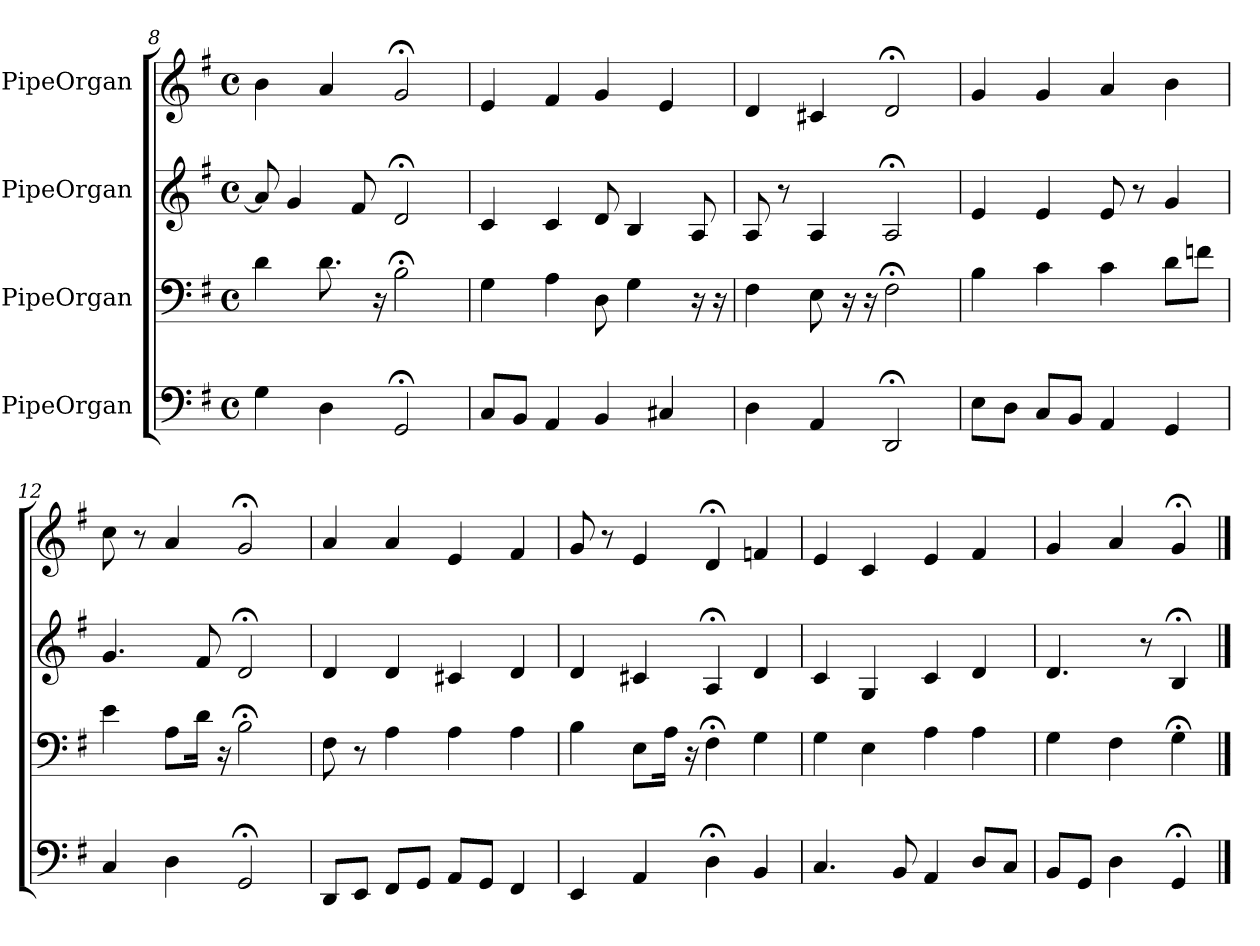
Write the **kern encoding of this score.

**kern	**kern	**kern	**kern
*part4	*part3	*part2	*part1
*staff4	*staff3	*staff2	*staff1
*I"PipeOrgan	*I"PipeOrgan	*I"PipeOrgan	*I"PipeOrgan
*k[f#]	*k[f#]	*k[f#]	*k[f#]
*G:	*G:	*G:	*G:
*M4/4	*M4/4	*M4/4	*M4/4
*met(c)	*met(c)	*met(c)	*met(c)
=8	=8	=8	=8
4G	4d	8a]	4b
.	.	4g	.
4D	8.d	.	4a
.	.	8f#	.
.	16r	.	.
2GG;<	2B;<	2d;<	2g;<
=9	=9	=9	=9
8CL	4G	4c	4e
8BBJ	.	.	.
4AA	4A	4c	4f#
4BB	8D	8d	4g
.	4G	4B	.
4C#X	.	.	4e
.	16r	8A	.
.	16r	.	.
=10	=10	=10	=10
4D	4F#	8A	4d
.	.	8r	.
4AA	8E	4A	4c#X
.	16r	.	.
.	16r	.	.
2DD;<	2F#;<	2A;<	2d;<
=11	=11	=11	=11
8EL	4B	4e	4g
8DJ	.	.	.
8CL	4c	4e	4g
8BBJ	.	.	.
4AA	4c	8e	4a
.	.	8r	.
4GG	8dL	4g	4b
.	8fnJ	.	.
=12	=12	=12	=12
4C	4e	4.g	8cc
.	.	.	8r
4D	8AL	.	4a
.	16dJk	8f#	.
.	16r	.	.
2GG;<	2B;<	2d;<	2g;<
=13	=13	=13	=13
8DDL	8F#	4d	4a
8EEJ	8r	.	.
8FF#L	4A	4d	4a
8GGJ	.	.	.
8AAL	4A	4c#X	4e
8GGJ	.	.	.
4FF#	4A	4d	4f#
=14	=14	=14	=14
4EE	4B	4d	8g
.	.	.	8r
4AA	8EL	4c#X	4e
.	16AJk	.	.
.	16r	.	.
4D;<	4F#;<	4A;<	4d;<
4BB	4G	4d	4fn
=15	=15	=15	=15
4.C	4G	4c	4e
.	4E	4G	4c
8BB	.	.	.
4AA	4A	4c	4e
8DL	4A	4d	4f#
8CJ	.	.	.
=16	=16	=16	=16
8BBL	4G	4.d	4g
8GGJ	.	.	.
4D	4F#	.	4a
.	.	8r	.
4GG;<	4G;<	4B;<	4g;<
==	==	==	==
*-	*-	*-	*-
